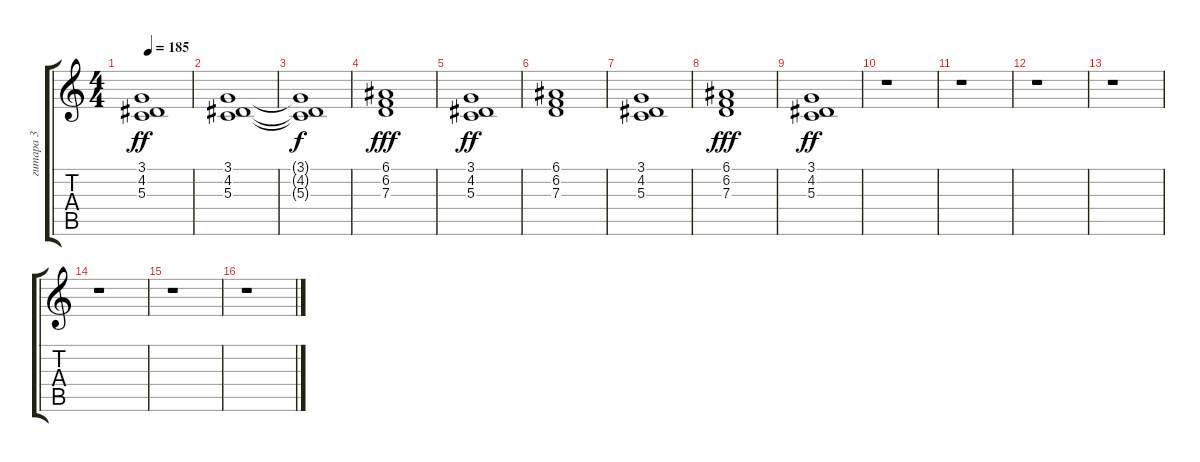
\track ("гитара 3" "гитара 3") {instrument stringensemble2}
\staff {score tabs}
\tuning (E4 B3 G3 D3 A2 E2) {hide}
\ts (4 4)
\tempo 185
\clef g2
\ks c
(3.1 4.2 5.3).1{dy ff} |
(3.1 4.2 5.3).1 |
(3.1{t} 4.2{t} 5.3{t}).1{dy f} |
(6.1 6.2 7.3).1{dy fff} |
(3.1 4.2 5.3).1{dy ff} |
(6.1 6.2 7.3).1 |
(3.1 4.2 5.3).1 |
(6.1 6.2 7.3).1{dy fff} |
(3.1 4.2 5.3).1{dy ff} |
r.1 |
r.1 |
r.1 |
r.1 |
r.1 |
r.1 |
r.1
